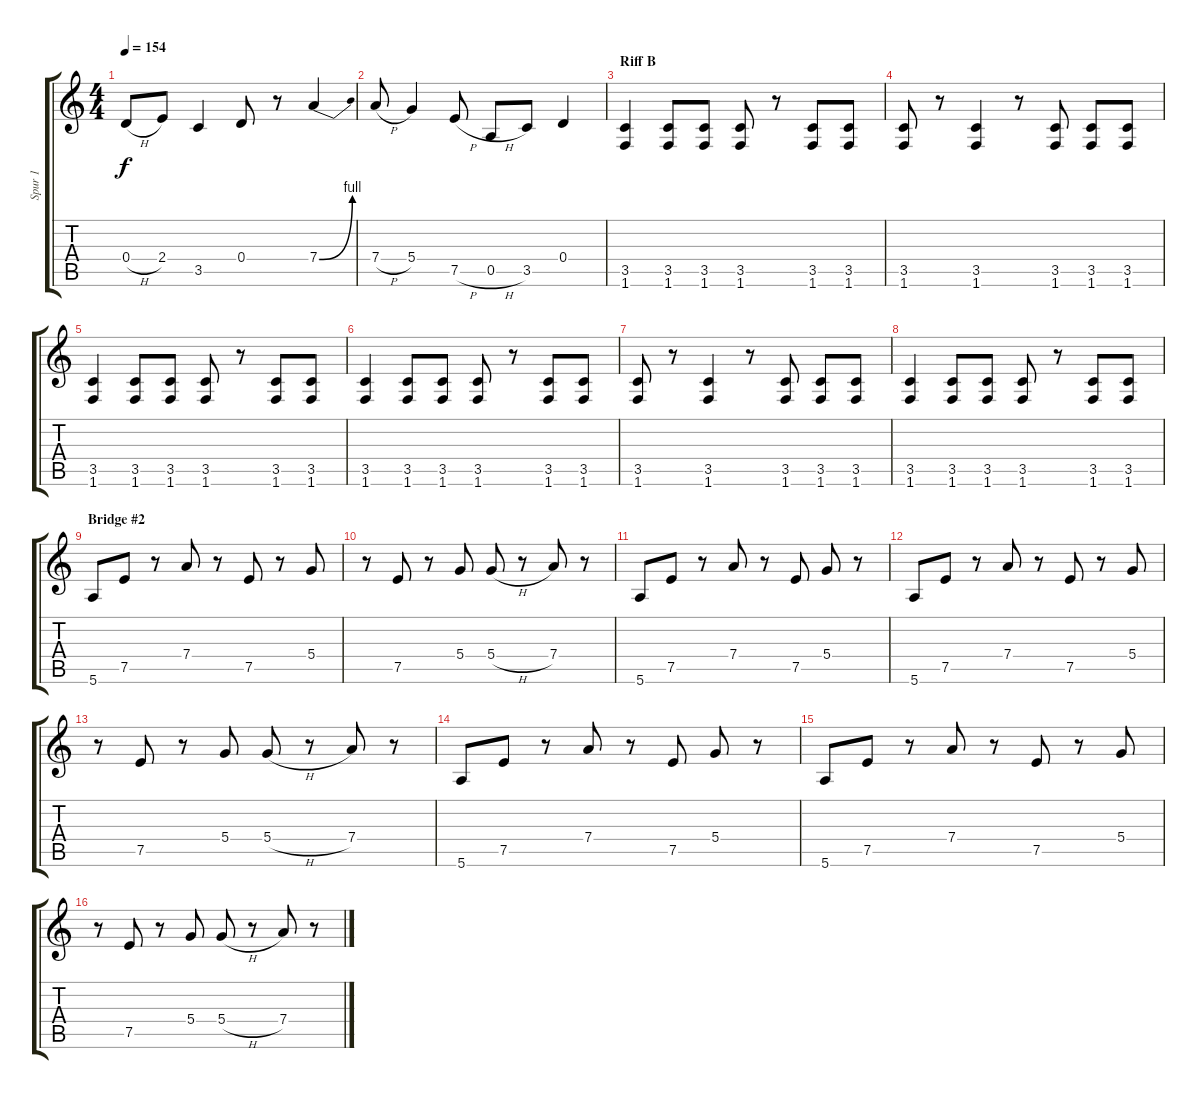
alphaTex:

\track ("Spur 1" "Spur 1") {instrument distortionguitar}
\staff {score tabs}
\tuning (E4 B3 G3 D3 A2 E2) {hide}
\ts (4 4)
\tempo 154
\clef g2
\ks c
0.4{h}.8{dy f} 2.4.8 3.5.4 0.4.8 r.8 7.4{be (bend 0 0 60 4)}.4 |
7.4{h}.8 5.4.4 7.5{h}.8 0.5{h}.8 3.5.8 0.4.4 |
\section ("" "Riff B")
(3.5 1.6).4 (3.5 1.6).8 (3.5 1.6).8 (3.5 1.6).8 r.8 (3.5 1.6).8 (3.5 1.6).8 |
(3.5 1.6).8 r.8 (3.5 1.6).4 r.8 (3.5 1.6).8 (3.5 1.6).8 (3.5 1.6).8 |
(3.5 1.6).4 (3.5 1.6).8 (3.5 1.6).8 (3.5 1.6).8 r.8 (3.5 1.6).8 (3.5 1.6).8 |
(3.5 1.6).4 (3.5 1.6).8 (3.5 1.6).8 (3.5 1.6).8 r.8 (3.5 1.6).8 (3.5 1.6).8 |
(3.5 1.6).8 r.8 (3.5 1.6).4 r.8 (3.5 1.6).8 (3.5 1.6).8 (3.5 1.6).8 |
(3.5 1.6).4 (3.5 1.6).8 (3.5 1.6).8 (3.5 1.6).8 r.8 (3.5 1.6).8 (3.5 1.6).8 |
\section ("" "Bridge #2")
5.6.8 7.5.8 r.8 7.4.8 r.8 7.5.8 r.8 5.4.8 |
r.8 7.5.8 r.8 5.4.8 5.4{h}.8 r.8 7.4.8 r.8 |
5.6.8 7.5.8 r.8 7.4.8 r.8 7.5.8 5.4.8 r.8 |
5.6.8 7.5.8 r.8 7.4.8 r.8 7.5.8 r.8 5.4.8 |
r.8 7.5.8 r.8 5.4.8 5.4{h}.8 r.8 7.4.8 r.8 |
5.6.8 7.5.8 r.8 7.4.8 r.8 7.5.8 5.4.8 r.8 |
5.6.8 7.5.8 r.8 7.4.8 r.8 7.5.8 r.8 5.4.8 |
r.8 7.5.8 r.8 5.4.8 5.4{h}.8 r.8 7.4.8 r.8
